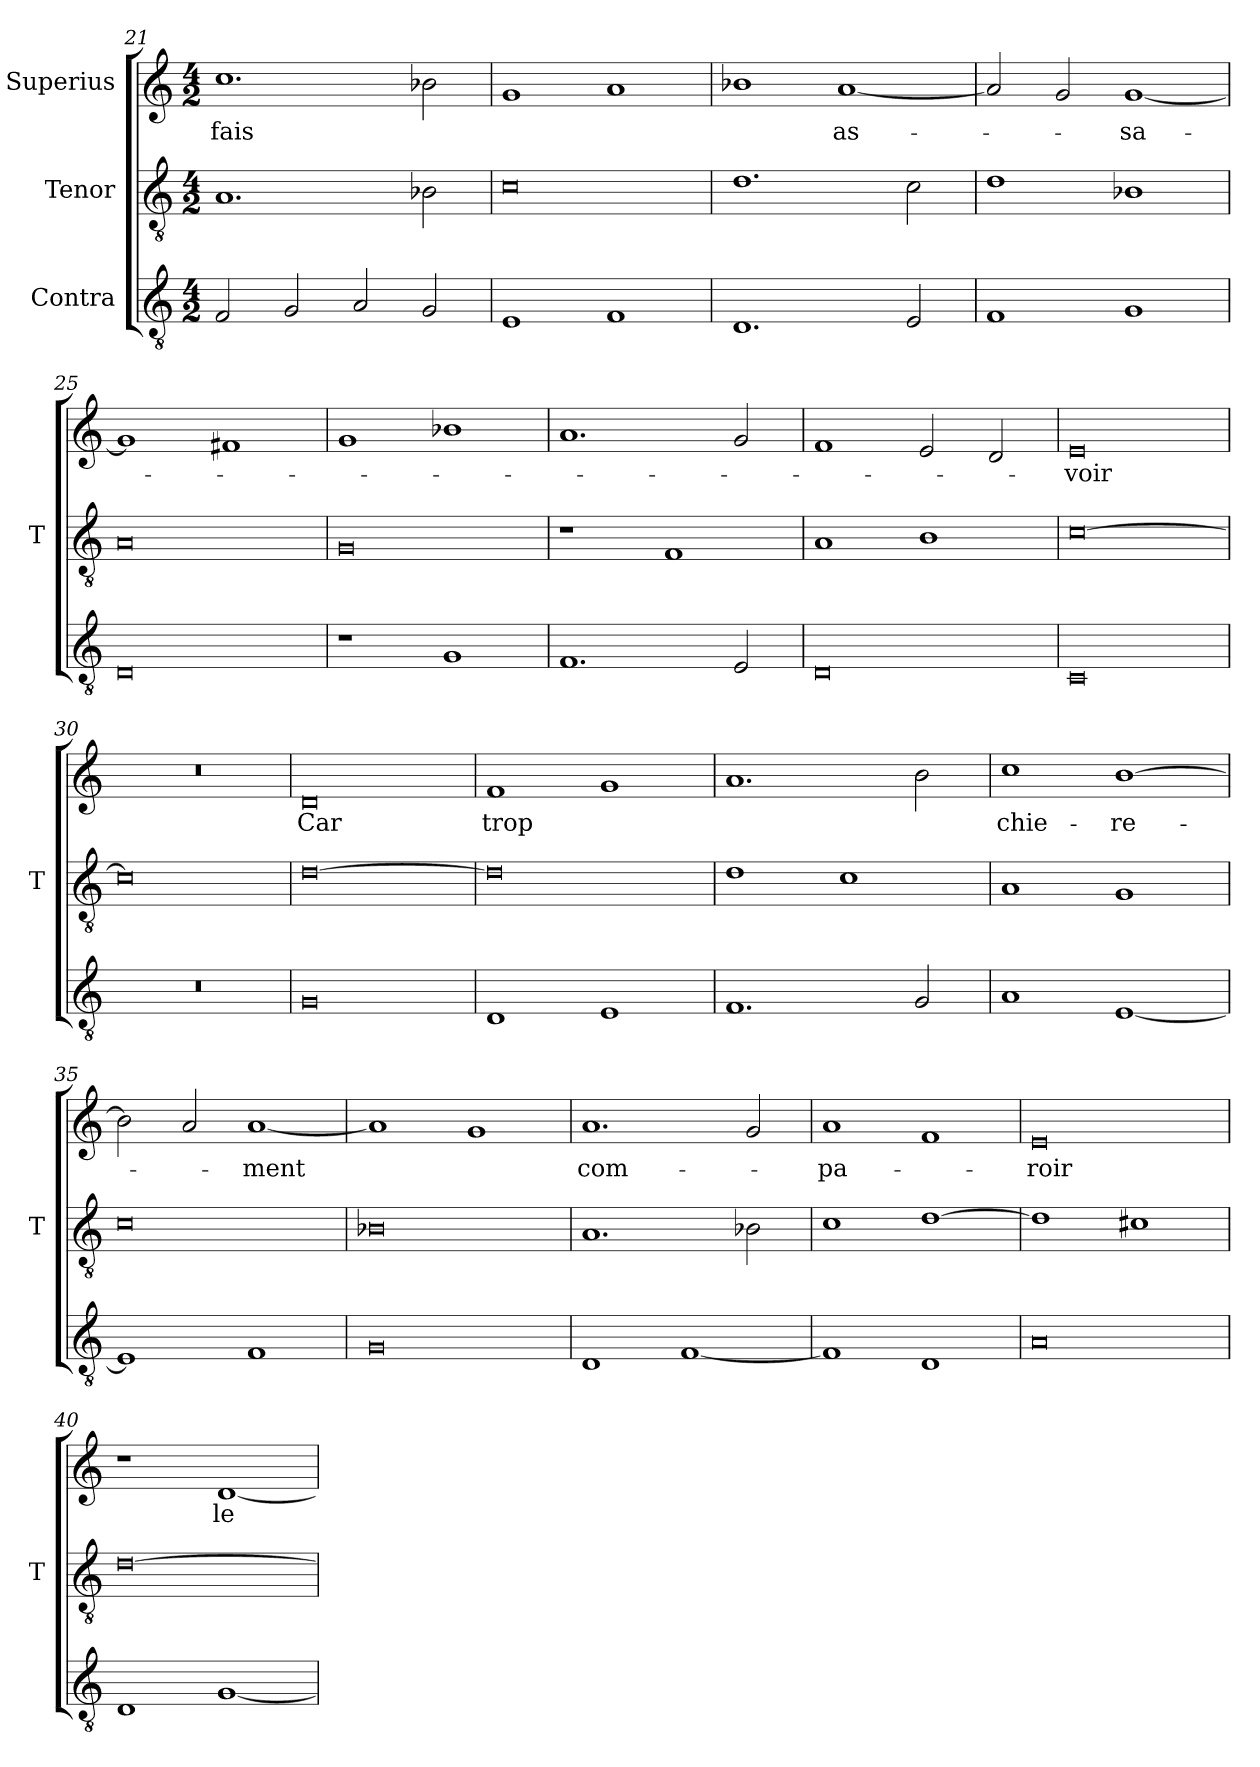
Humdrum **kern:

**kern	**kern	**kern	**text
*part3	*part2	*part1	*part1
*staff3	*staff2	*staff1	*staff1
*I"Contra	*I"Tenor	*I"Superius	*
*	*I'T	*	*
*clefGv2	*clefGv2	*clefG2	*
*M4/2	*M4/2	*M4/2	*
=21	=21	=21	=21
2F	1.A	1.cc	-fais
2G	.	.	.
2A	.	.	.
2G	2B-X	2b-X	.
=22	=22	=22	=22
1E	0c	1g	.
1F	.	1a	.
=23	=23	=23	=23
1.D	1.d	1b-X	.
.	.	[1a	as-
2E	2c	.	.
=24	=24	=24	=24
1F	1d	2a]	.
.	.	2g	.
1G	1B-X	[1g	-sa-
=25	=25	=25	=25
0D	0A	1g]	.
.	.	1f#X	.
=26	=26	=26	=26
1r	0G	1g	.
1G	.	1b-X	.
=27	=27	=27	=27
1.F	1r	1.a	.
.	1F	.	.
2E	.	2g	.
=28	=28	=28	=28
0D	1A	1f	.
.	1B	2e	.
.	.	2d	.
=29	=29	=29	=29
0C	[0c	0e	-voir
=30	=30	=30	=30
0r	0c]	0r	.
=31	=31	=31	=31
0G	[0d	0d	-Car
=32	=32	=32	=32
1D	0d]	1f	-trop
1E	.	1g	.
=33	=33	=33	=33
1.F	1d	1.a	.
.	1c	.	.
2G	.	2b	.
=34	=34	=34	=34
1A	1A	1cc	chie-
[1E	1G	[1b	-re-
=35	=35	=35	=35
1E]	0c	2b]	.
.	.	2a	.
1F	.	[1a	-ment
=36	=36	=36	=36
0G	0B-X	1a]	.
.	.	1g	.
=37	=37	=37	=37
1D	1.A	1.a	com-
[1F	.	.	.
.	2B-X	2g	.
=38	=38	=38	=38
1F]	1c	1a	-pa-
1D	[1d	1f	.
=39	=39	=39	=39
0A	1d]	0e	-roir
.	1c#X	.	.
=40	=40	=40	=40
1D	[0d	1r	.
[1G	.	[1d	-le
=	=	=	=
*-	*-	*-	*-
